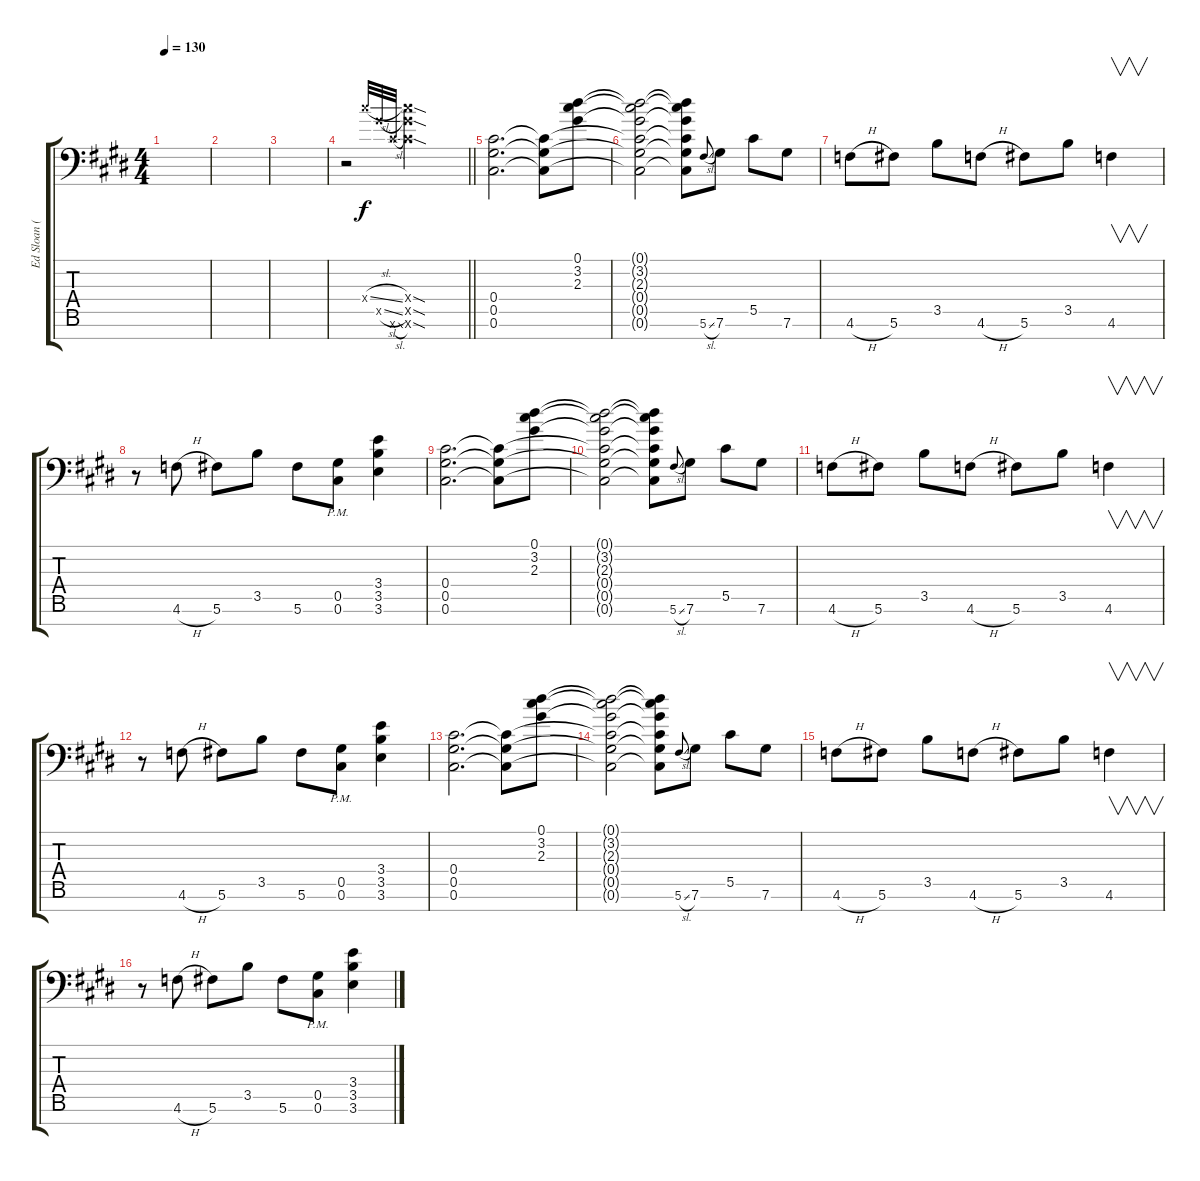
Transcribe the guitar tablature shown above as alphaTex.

\track ("Ed Sloan (Electric) (L)" "Ed Sloan (") {instrument distortionguitar}
\staff {score tabs}
\tuning (Eb4 Bb3 Gb3 Db3 Ab2 Db2 Ab1) {hide}
\ts (4 4)
\tempo 130
\clef f4
\ks c#minor
|
|
|
\barLineRight lightlight
r.2 12.4{sl x}.32{gr onbeat} 12.5{sl x}.32{gr onbeat} 12.6{sl x}.32{gr onbeat} (12.4{sod x} 12.5{sod x} 12.6{sod x}).2 |
(0.4 0.5 0.6).2{d} (0.4{t} 0.5{t} 0.6{t}).8 (0.1 3.2 2.3).8 |
(0.1{t} 3.2{t} 2.3{t} 0.4{t} 0.5{t} 0.6{t}).2 (0.1{t} 3.2{t} 2.3{t} 0.4{t} 0.5{t} 0.6{t}).8 5.6{sl}.8{gr onbeat} 7.6.8 5.5.8 7.6.8 |
4.6{h}.8 5.6.8 3.5.8 4.6{h}.8 5.6.8 3.5.8 4.6.4{v} |
r.8 4.6{h}.8 5.6.8 3.5.8 5.6.8 (0.5{pm} 0.6{pm}).8 (3.4 3.5 3.6).4 |
(0.4 0.5 0.6).2{d} (0.4{t} 0.5{t} 0.6{t}).8 (0.1 3.2 2.3).8 |
(0.1{t} 3.2{t} 2.3{t} 0.4{t} 0.5{t} 0.6{t}).2 (0.1{t} 3.2{t} 2.3{t} 0.4{t} 0.5{t} 0.6{t}).8 5.6{sl}.8{gr onbeat} 7.6.8 5.5.8 7.6.8 |
4.6{h}.8 5.6.8 3.5.8 4.6{h}.8 5.6.8 3.5.8 4.6.4{v} |
r.8 4.6{h}.8 5.6.8 3.5.8 5.6.8 (0.5{pm} 0.6{pm}).8 (3.4 3.5 3.6).4 |
(0.4 0.5 0.6).2{d} (0.4{t} 0.5{t} 0.6{t}).8 (0.1 3.2 2.3).8 |
(0.1{t} 3.2{t} 2.3{t} 0.4{t} 0.5{t} 0.6{t}).2 (0.1{t} 3.2{t} 2.3{t} 0.4{t} 0.5{t} 0.6{t}).8 5.6{sl}.8{gr onbeat} 7.6.8 5.5.8 7.6.8 |
4.6{h}.8 5.6.8 3.5.8 4.6{h}.8 5.6.8 3.5.8 4.6.4{v} |
r.8 4.6{h}.8 5.6.8 3.5.8 5.6.8 (0.5{pm} 0.6{pm}).8 (3.4 3.5 3.6).4
